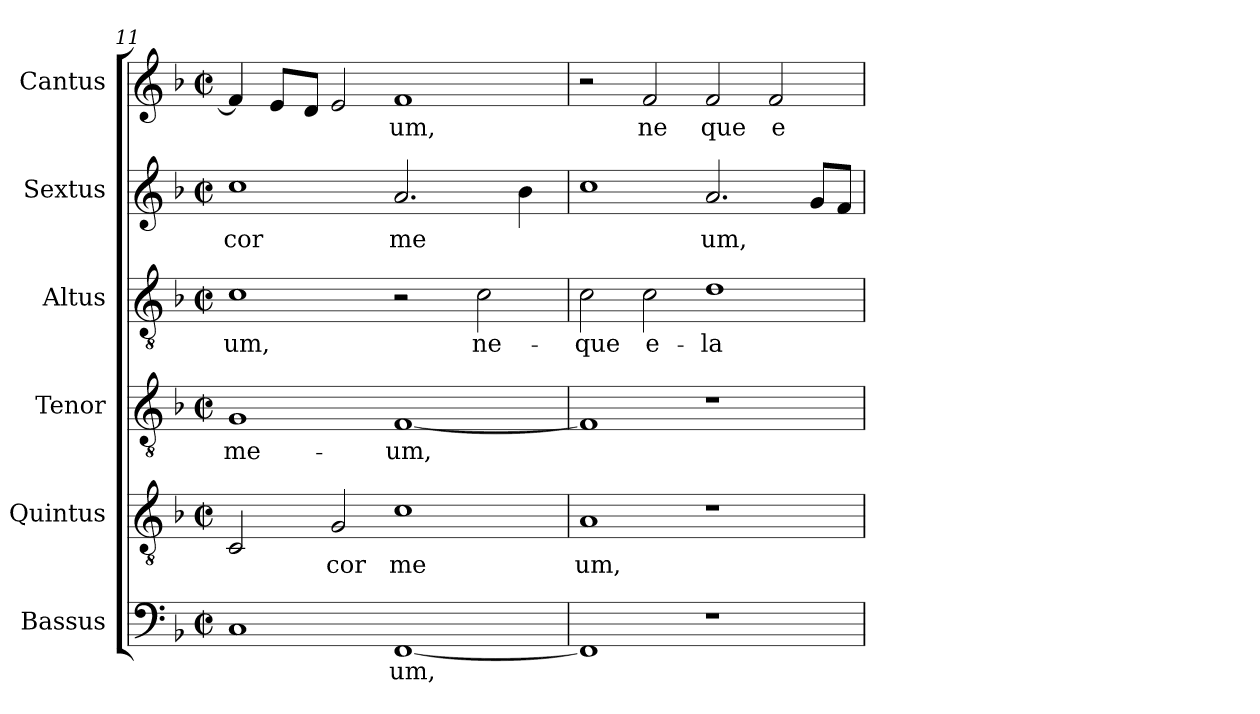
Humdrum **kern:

**kern	**text	**kern	**text	**kern	**text	**kern	**text	**kern	**text	**kern	**text
*part6	*part6	*part5	*part5	*part4	*part4	*part3	*part3	*part2	*part2	*part1	*part1
*staff6	*staff6	*staff5	*staff5	*staff4	*staff4	*staff3	*staff3	*staff2	*staff2	*staff1	*staff1
*I"Bassus	*	*I"Quintus	*	*I"Tenor	*	*I"Altus	*	*I"Sextus	*	*I"Cantus	*
!!LO:LB:g=z
*clefF4	*	*clefGv2	*	*clefGv2	*	*clefGv2	*	*clefG2	*	*clefG2	*
*k[b-]	*	*k[b-]	*	*k[b-]	*	*k[b-]	*	*k[b-]	*	*k[b-]	*
*F:	*	*F:	*	*F:	*	*F:	*	*F:	*	*F:	*
*M2/2	*	*M2/2	*	*M2/2	*	*M2/2	*	*M2/2	*	*M2/2	*
*met(c|)	*	*met(c|)	*	*met(c|)	*	*met(c|)	*	*met(c|)	*	*met(c|)	*
=11	=11	=11	=11	=11	=11	=11	=11	=11	=11	=11	=11
!	!	!	!	!	!LO:LY:b:cj	!	!LO:LY:b:cj	!	!LO:LY:b:cj	!	!
*	*	*	*	*	*	*	*	*	*	*^	*
1C	.	2C/	.	1G	me-	1c	um,	1cc	cor	4f/]	4ryy	.
.	.	.	.	.	.	.	.	.	.	8e/L	32ryy	.
.	.	.	.	.	.	.	.	.	.	.	1ryy	.
.	.	.	.	.	.	.	.	.	.	8d/J	.	.
!	!	!	!LO:LY:b:cj	!	!	!	!	!	!	!	!	!
.	.	2G/	cor	.	.	.	.	.	.	2e/	.	.
!	!LO:LY:b	!	!LO:LY:b:cj	!	!LO:LY:b	!	!	!	!LO:LY:b	!	!	!LO:LY:b:cj
[<1FF	um,	1c	me	[<1F	-um,	2r	.	2.a/	me	1f	.	um,
.	.	.	.	.	.	.	.	.	.	.	2ryy	.
!	!	!	!	!	!	!	!LO:LY:b:cj	!	!	!	!	!
.	.	.	.	.	.	2c\	ne-	.	.	.	.	.
.	.	.	.	.	.	.	.	4b-\	.	.	.	.
.	.	.	.	.	.	.	.	.	.	.	8..ryy	.
=12	=12	=12	=12	=12	=12	=12	=12	=12	=12	=12	=12	=12
!	!	!	!LO:LY:b:cj	!	!	!	!LO:LY:b:cj	!	!	!	!	!
*	*	*	*	*	*	*	*	*	*	*v	*v	*
1FF]	.	1A	um,	1F]	.	2c\	-que	1cc	.	2r	.
!	!	!	!	!	!	!	!LO:LY:b:cj	!	!	!	!LO:LY:b:cj
.	.	.	.	.	.	2c\	e-	.	.	2f/	ne
!	!	!	!	!	!	!	!LO:LY:b:cj	!	!LO:LY:b	!	!LO:LY:b:cj
1r	.	1r	.	1r	.	1d	-la-	2.a/	um,	2f/	que
!	!	!	!	!	!	!	!	!	!	!	!LO:LY:b:cj
.	.	.	.	.	.	.	.	.	.	2f/	e
.	.	.	.	.	.	.	.	8g/L	.	.	.
.	.	.	.	.	.	.	.	8f/J	.	.	.
=	=	=	=	=	=	=	=	=	=	=	=
*-	*-	*-	*-	*-	*-	*-	*-	*-	*-	*-	*-
